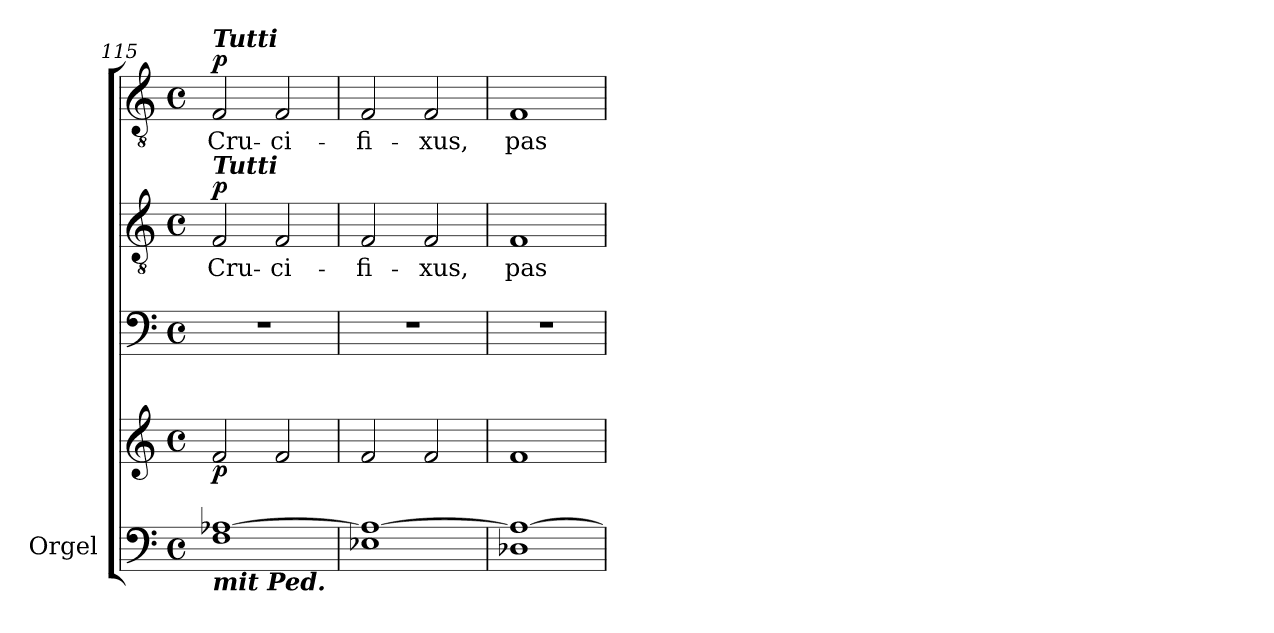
**kern	**kern	**dynam	**kern	**kern	**text	**dynam	**kern	**text	**dynam
*part4	*part4	*part4	*part3	*part2	*part2	*part2	*part1	*part1	*part1
*staff5	*staff4	*staff4/5	*staff3	*staff2	*staff2	*staff2	*staff1	*staff1	*staff1
*I"Orgel	*	*	*	*	*	*	*	*	*
*I'Org.	*	*	*	*	*	*	*	*	*
*clefF4	*clefG2	*	*clefF4	*clefGv2	*	*	*clefGv2	*	*
*k[]	*k[]	*	*k[]	*k[]	*	*	*k[]	*	*
*C:	*C:	*	*C:	*C:	*	*	*C:	*	*
*M4/4	*M4/4	*	*M4/4	*M4/4	*	*	*M4/4	*	*
*met(c)	*met(c)	*	*met(c)	*met(c)	*	*	*met(c)	*	*
=115	=115	=115	=115	=115	=115	=115	=115	=115	=115
!	!	!	!	!	!	!	!LO:TX:a:Bi:t=Tutti	!	!
!	!	!	!	!LO:TX:a:Bi:t=Tutti	!	!	!	!	!
!LO:TX:b:Bi:t=mit Ped.	!	!	!	!	!	!	!	!	!
!	!	!LO:DY:b	!	!	!LO:LY:b	!LO:DY:a	!	!LO:LY:b	!LO:DY:a
1F [1A-X	2f/	p	1r	2F/	Cru-	p	2F/	Cru-	p
!	!	!	!	!	!LO:LY:b	!	!	!LO:LY:b	!
.	2f/	.	.	2F/	-ci-	.	2F/	-ci-	.
=116	=116	=116	=116	=116	=116	=116	=116	=116	=116
!	!	!	!	!	!LO:LY:b	!	!	!LO:LY:b	!
1E-X 1A-_	2f/	.	1r	2F/	-fi-	.	2F/	-fi-	.
!	!	!	!	!	!LO:LY:b	!	!	!LO:LY:b	!
.	2f/	.	.	2F/	-xus,	.	2F/	-xus,	.
=117	=117	=117	=117	=117	=117	=117	=117	=117	=117
!	!	!	!	!	!LO:LY:b	!	!	!LO:LY:b	!
1D-X 1A-_	1f	.	1r	1F	pas-	.	1F	pas-	.
=	=	=	=	=	=	=	=	=	=
*-	*-	*-	*-	*-	*-	*-	*-	*-	*-
